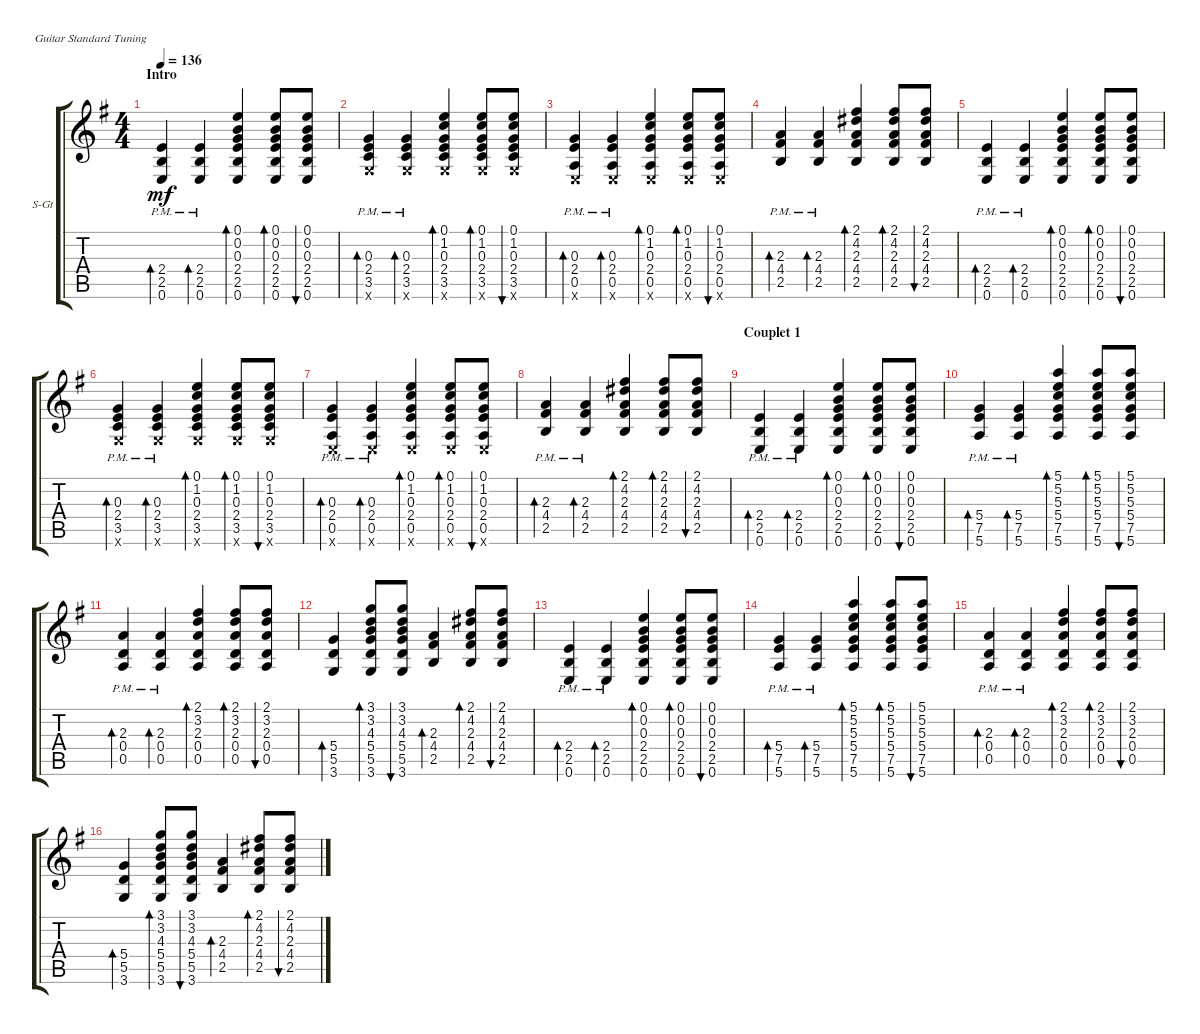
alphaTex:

\defaultSystemsLayout 4
\bracketExtendMode groupsimilarinstruments
\firstSystemTrackNameOrientation horizontal
\otherSystemsTrackNameOrientation horizontal
\track ("Steel Guitar" "S-Gt") {instrument acousticguitarsteel}
\staff {score tabs}
\tuning (E4 B3 G3 D3 A2 E2)
\ts (4 4)
\section ("" "Intro")
\tempo 136
\clef g2
\ks eminor
(0.6{pm} 2.5{pm} 2.4{pm}).4{bd 30 dy mf instrument acousticguitarsteel} (0.6{pm} 2.5{pm} 2.4{pm}).4{bd 30} (0.6 2.5 2.4 0.3 0.2 0.1).4{bd 30} (0.6 2.5 2.4 0.3 0.2 0.1).8{bd 30} (0.6 2.5 2.4 0.3 0.2 0.1).8{bu 30} |
(3.6{pm x} 3.5{pm} 2.4{pm} 0.3{pm}).4{bd 30} (3.6{pm x} 3.5{pm} 2.4{pm} 0.3{pm}).4{bd 30} (3.6{x} 3.5 2.4 0.3 1.2 0.1).4{bd 30} (3.6{x} 3.5 2.4 0.3 1.2 0.1).8{bd 30} (3.6{x} 3.5 2.4 0.3 1.2 0.1).8{bu 30} |
(0.6{pm x} 0.5{pm} 2.4{pm} 0.3{pm}).4{bd 30} (0.6{pm x} 0.5{pm} 2.4{pm} 0.3{pm}).4{bd 30} (0.6{x} 0.5 2.4 0.3 1.2 0.1).4{bd 30} (0.6{x} 0.5 2.4 0.3 1.2 0.1).8{bd 30} (0.6{x} 0.5 2.4 0.3 1.2 0.1).8{bu 30} |
(2.5{pm} 4.4{pm} 2.3{pm}).4{bd 30} (2.5{pm} 4.4{pm} 2.3{pm}).4{bd 30} (2.5 4.4 2.3 4.2 2.1).4{bd 30} (2.5 4.4 2.3 4.2 2.1).8{bd 30} (2.5 4.4 2.3 4.2 2.1).8{bu 30} |
(0.6{pm} 2.5{pm} 2.4{pm}).4{bd 30} (0.6{pm} 2.5{pm} 2.4{pm}).4{bd 30} (0.6 2.5 2.4 0.3 0.2 0.1).4{bd 30} (0.6 2.5 2.4 0.3 0.2 0.1).8{bd 30} (0.6 2.5 2.4 0.3 0.2 0.1).8{bu 30} |
(3.6{pm x} 3.5{pm} 2.4{pm} 0.3{pm}).4{bd 30} (3.6{pm x} 3.5{pm} 2.4{pm} 0.3{pm}).4{bd 30} (3.6{x} 3.5 2.4 0.3 1.2 0.1).4{bd 30} (3.6{x} 3.5 2.4 0.3 1.2 0.1).8{bd 30} (3.6{x} 3.5 2.4 0.3 1.2 0.1).8{bu 30} |
(0.6{pm x} 0.5{pm} 2.4{pm} 0.3{pm}).4{bd 30} (0.6{pm x} 0.5{pm} 2.4{pm} 0.3{pm}).4{bd 30} (0.6{x} 0.5 2.4 0.3 1.2 0.1).4{bd 30} (0.6{x} 0.5 2.4 0.3 1.2 0.1).8{bd 30} (0.6{x} 0.5 2.4 0.3 1.2 0.1).8{bu 30} |
(2.5{pm} 4.4{pm} 2.3{pm}).4{bd 30} (2.5{pm} 4.4{pm} 2.3{pm}).4{bd 30} (2.5 4.4 2.3 4.2 2.1).4{bd 30} (2.5 4.4 2.3 4.2 2.1).8{bd 30} (2.5 4.4 2.3 4.2 2.1).8{bu 30} |
\section ("" "Couplet 1")
(0.6{pm} 2.5{pm} 2.4{pm}).4{bd 30} (0.6{pm} 2.5{pm} 2.4{pm}).4{bd 30} (0.6 2.5 2.4 0.3 0.2 0.1).4{bd 30} (0.6 2.5 2.4 0.3 0.2 0.1).8{bd 30} (0.6 2.5 2.4 0.3 0.2 0.1).8{bu 30} |
(5.6{pm} 7.5{pm} 5.4{pm}).4{bd 30} (5.6{pm} 7.5{pm} 5.4{pm}).4{bd 30} (5.6 7.5 5.4 5.3 5.2 5.1).4{bd 30} (5.6 7.5 5.4 5.3 5.2 5.1).8{bd 30} (5.6 7.5 5.4 5.3 5.2 5.1).8{bu 30} |
(0.5{pm} 0.4{pm} 2.3{pm}).4{bd 30} (0.5{pm} 0.4{pm} 2.3{pm}).4{bd 30} (0.5 0.4 2.3 3.2 2.1).4{bd 30} (0.5 0.4 2.3 3.2 2.1).8{bd 30} (0.5 0.4 2.3 3.2 2.1).8{bu 30} |
(3.6 5.5 5.4).4{bd 30} (3.6 5.5 5.4 4.3 3.2 3.1).8{bd 30} (3.6 5.5 5.4 4.3 3.2 3.1).8{bu 30} (2.5 4.4 2.3).4{bd 30} (2.5 4.4 2.3 4.2 2.1).8{bd 30} (2.5 4.4 2.3 4.2 2.1).8{bu 30} |
(0.6{pm} 2.5{pm} 2.4{pm}).4{bd 30} (0.6{pm} 2.5{pm} 2.4{pm}).4{bd 30} (0.6 2.5 2.4 0.3 0.2 0.1).4{bd 30} (0.6 2.5 2.4 0.3 0.2 0.1).8{bd 30} (0.6 2.5 2.4 0.3 0.2 0.1).8{bu 30} |
(5.6{pm} 7.5{pm} 5.4{pm}).4{bd 30} (5.6{pm} 7.5{pm} 5.4{pm}).4{bd 30} (5.6 7.5 5.4 5.3 5.2 5.1).4{bd 30} (5.6 7.5 5.4 5.3 5.2 5.1).8{bd 30} (5.6 7.5 5.4 5.3 5.2 5.1).8{bu 30} |
(0.5{pm} 0.4{pm} 2.3{pm}).4{bd 30} (0.5{pm} 0.4{pm} 2.3{pm}).4{bd 30} (0.5 0.4 2.3 3.2 2.1).4{bd 30} (0.5 0.4 2.3 3.2 2.1).8{bd 30} (0.5 0.4 2.3 3.2 2.1).8{bu 30} |
(3.6 5.5 5.4).4{bd 30} (3.6 5.5 5.4 4.3 3.2 3.1).8{bd 30} (3.6 5.5 5.4 4.3 3.2 3.1).8{bu 30} (2.5 4.4 2.3).4{bd 30} (2.5 4.4 2.3 4.2 2.1).8{bd 30} (2.5 4.4 2.3 4.2 2.1).8{bu 30}
